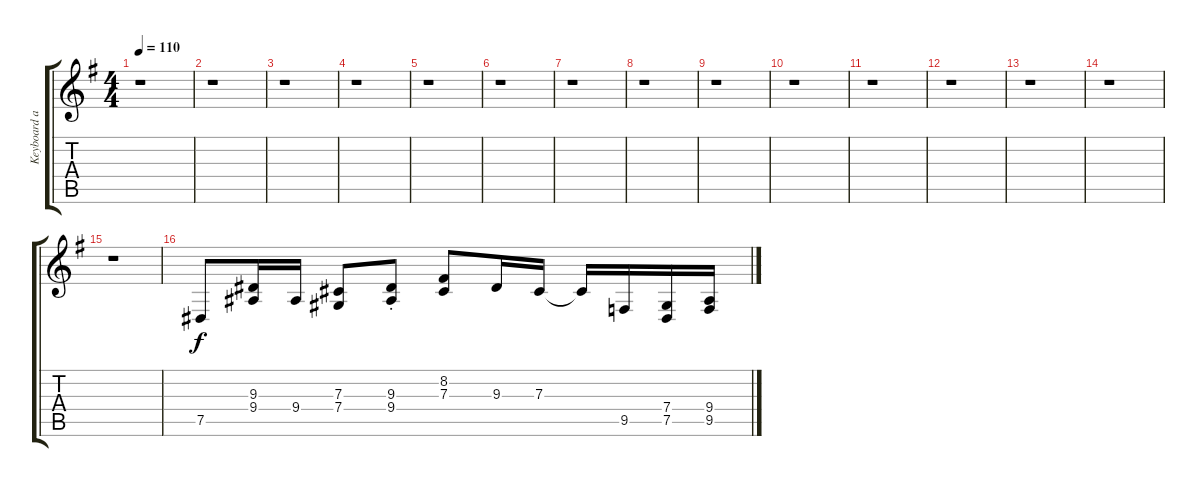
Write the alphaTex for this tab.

\track ("Keyboard arranged for guitar" "Keyboard a") {instrument rockorgan}
\staff {score tabs}
\tuning (Eb4 Bb3 Gb3 Db3 Ab2 Eb2) {hide}
\ts (4 4)
\tempo 110
\clef g2
\ks g
r.1{dy f} |
r.1 |
r.1 |
r.1 |
r.1 |
r.1 |
r.1 |
r.1 |
r.1 |
r.1 |
r.1 |
r.1 |
r.1 |
r.1 |
r.1 |
7.5.8 (9.3 9.4).16 9.4.16 (7.3 7.4).8 (9.3{st} 9.4{st}).8 (8.2 7.3).8 9.3.16 7.3.16 7.3{t}.16 9.5.16 (7.4 7.5).16 (9.4 9.5).16
